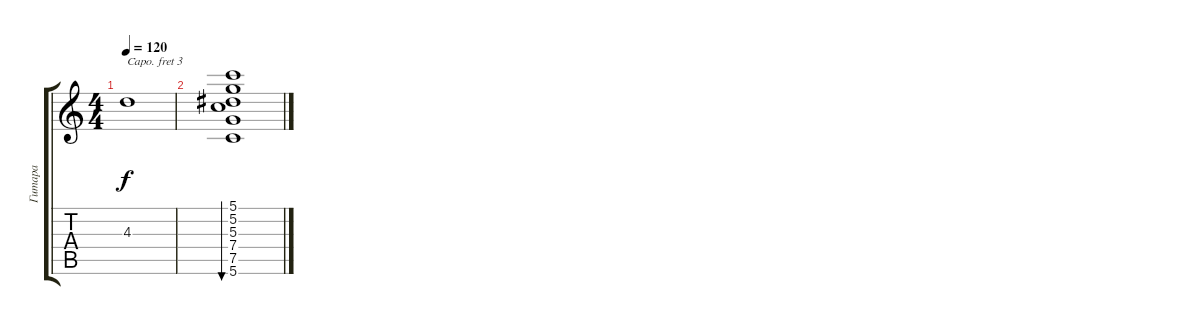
\track ("Гитара" "Гитара") {instrument acousticguitarsteel}
\staff {score tabs}
\capo 3
\tuning (E4 B3 G3 D3 A2 E2) {hide}
\ts (4 4)
\tempo 120
\clef g2
\ks c
4.3.1{dy f} |
(5.1 5.2 5.3 7.4 7.5 5.6).1{bu 480}
